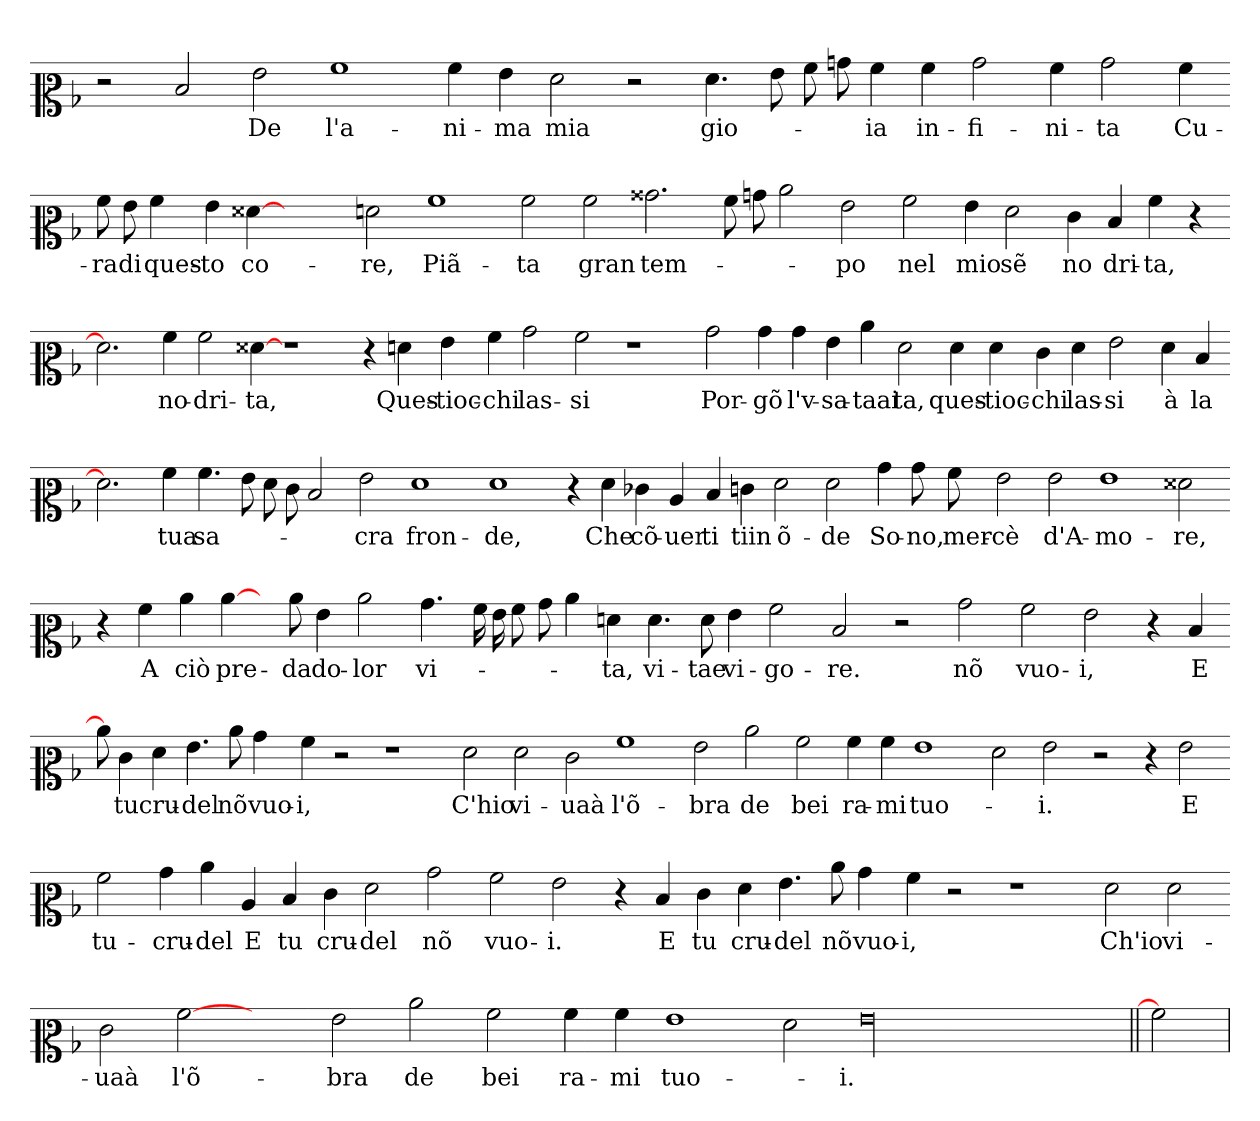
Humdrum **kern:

**kern	**text
*part1	*part1
*staff1	*staff1
*clefC2	*
*k[b-]	*
=	=
2r	.
2d	.
2g	De
1a	l'a-
4a	ni-
4g	ma
2f	mia
2r	.
4.f	gio-
8g	.
8a	.
8b	.
4a	ia
4a	in-
2b	fi-
4a	ni-
2b	ta
4a	Cu-
=-	=-
8a	ra
8g	di
4a	ques-
4g	to
[4f##X	co-
2.ryy	.
2f	re,
1a	Piã-
2a	ta
2a	gran
2.b##X	tem-
8a	.
8b	.
2cc	.
2g	po
2a	nel
4g	mio
2f	sẽ
4e	no
4d	dri-
4a	ta,
4r	.
=-	=-
2.f##]	.
4a	no-
2a	dri-
[4f##X	ta,
1r	.
4r	.
4f	Ques-
4g	tioc-
4a	chi
2b	las-
2a	si
1r	.
2b	Por-
4b	gõ
4b	l'v-
4g	sa-
4cc	taai
2f	ta,
4f	ques-
4f	tioc-
4e\	chi
4f	las-
2g	si
4f	à
4d	la
=-	=-
2.f##]	.
4a	tua
4.a	sa-
8g	.
8f	.
8e\	.
2d	.
2g	cra
1f	fron-
1f	de,
4r	.
4f	Che
4e-X	cõ-
4c	uer
4d	ti
4e	tiin
2f	õ-
2f	de
4b	So-
8b	no,
8a	mer-
2g	cѐ
2g	d'A-
1g	mo-
2f##X	re,
=-	=-
4r	.
4a	A
4cc	ciò
[4cc	pre-
8ryy	.
8cc	da
4g	do-
2cc	lor
4.b	vi-
16a	.
16g	.
8a	.
8b	.
4cc	.
4f	ta,
4.f	vi-
8f	tae
4g	vi-
2a	go-
2d	re.
2r	.
2b	nõ
2a	vuo-
2g	i,
4r	.
4d	E
=-	=-
8cc]	.
4e	tu
4f	cru-
4.g	del
8cc	nõ
4b	vuo-
4a	i,
2r	.
1r	.
2f	C'hio
2f	vi-
2e	uaà
1a	l'õ-
2g	bra
2cc	de
2a	bei
4a	ra-
4a	mi
1g	tuo-
2f	.
2g	i.
2r	.
4r	.
2g	E
=-	=-
2a	tu-
4b	cru-
4cc	del
4c	E
4d	tu
4e	cru-
2f	del
2b	nõ
2a	vuo-
2g	i.
4r	.
4d	E
4e	tu
4f	cru-
4.g	del
8cc	nõ
4b	vuo-
4a	i,
2r	.
1r	.
2f	Ch'io
2f	vi-
=-	=-
2e	uaà
[2a	l'õ-
2ryy	.
2g	bra
2cc	de
2a	bei
4a	ra-
4a	mi
1g	tuo-
2f	.
00g	i.
=1||	=1||
2a]	.
=	=
*-	*-
